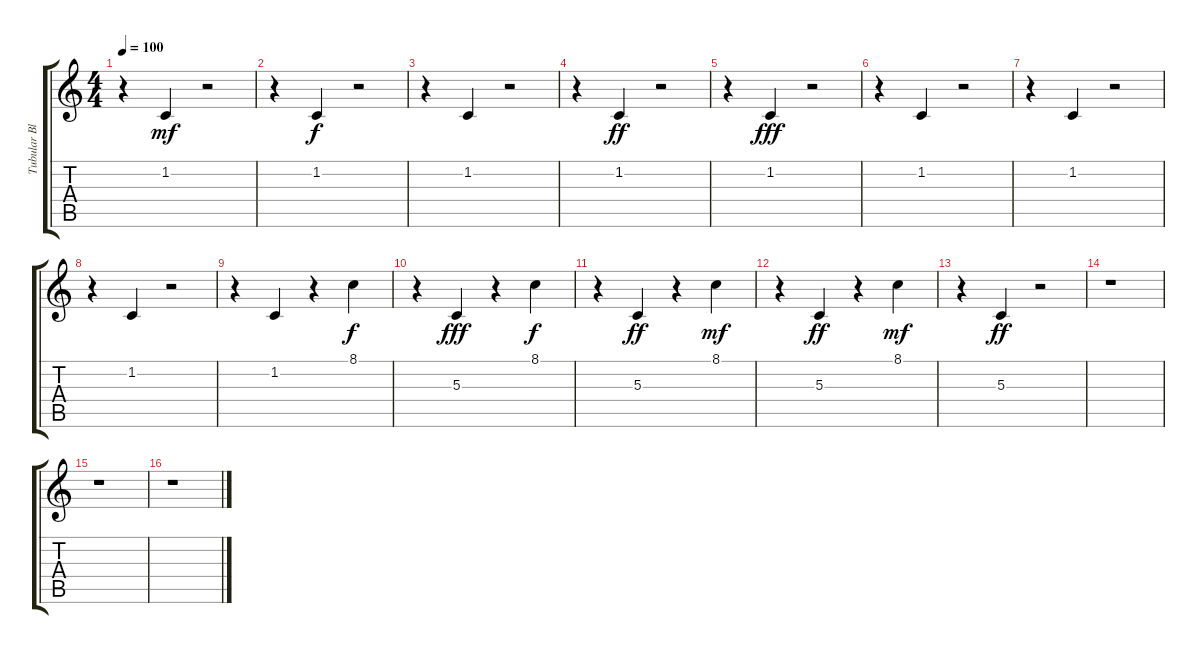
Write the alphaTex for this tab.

\track ("Tubular Bl" "Tubular Bl") {instrument tubularbells}
\staff {score tabs}
\tuning (E4 B3 G3 D3 A2 E2) {hide}
\ts (4 4)
\tempo 100
\clef g2
\ks c
r.4{dy mf instrument tubularbells} 1.2.4 r.2 |
r.4 1.2.4{dy f} r.2 |
r.4 1.2.4 r.2 |
r.4 1.2.4{dy ff} r.2 |
r.4 1.2.4{dy fff} r.2 |
r.4 1.2.4 r.2 |
r.4 1.2.4 r.2 |
r.4 1.2.4 r.2 |
r.4 1.2.4 r.4 8.1.4{dy f} |
r.4 5.3.4{dy fff} r.4 8.1.4{dy f} |
r.4 5.3.4{dy ff} r.4 8.1.4{dy mf} |
r.4 5.3.4{dy ff} r.4 8.1.4{dy mf} |
r.4 5.3.4{dy ff} r.2 |
r.1 |
r.1 |
r.1
